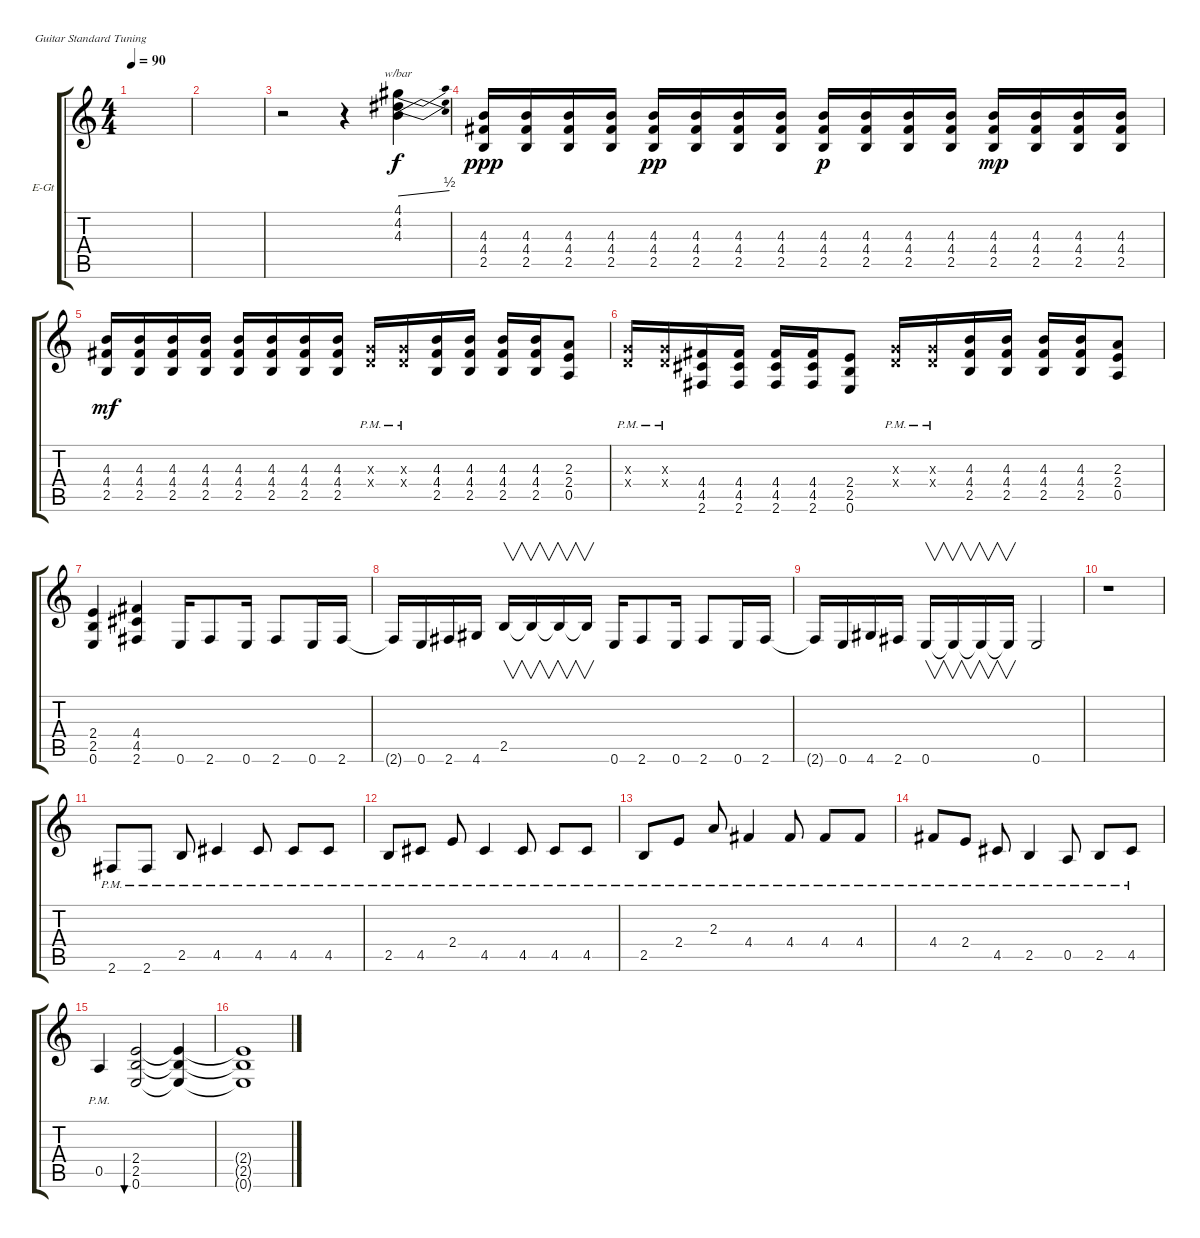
\defaultSystemsLayout 4
\bracketExtendMode groupsimilarinstruments
\firstSystemTrackNameOrientation horizontal
\otherSystemsTrackNameOrientation horizontal
\track ("Electric Guitar (Drive)" "E-Gt") {instrument overdrivenguitar}
\staff {score tabs}
\tuning (E4 B3 G3 D3 A2 E2)
\ts (4 4)
\tempo 90
\clef g2
\ks c
|
|
r.2 r.4 (4.3 4.2 4.1).4{tbe (dive default 0 0 48 2)} |
(4.3 4.4 2.5).16{dy ppp} (2.5 4.4 4.3).16 (2.5 4.4 4.3).16 (2.5 4.4 4.3).16 (2.5 4.4 4.3).16{dy pp} (2.5 4.4 4.3).16 (2.5 4.4 4.3).16 (2.5 4.4 4.3).16 (2.5 4.4 4.3).16{dy p} (2.5 4.4 4.3).16 (2.5 4.4 4.3).16 (2.5 4.4 4.3).16 (2.5 4.4 4.3).16{dy mp} (2.5 4.4 4.3).16 (2.5 4.4 4.3).16 (2.5 4.4 4.3).16 |
(2.5 4.4 4.3).16{dy mf} (2.5 4.4 4.3).16 (2.5 4.4 4.3).16 (2.5 4.4 4.3).16 (2.5 4.4 4.3).16 (2.5 4.4 4.3).16 (2.5 4.4 4.3).16 (2.5 4.4 4.3).16 (0.4{pm x} 0.3{pm x}).16 (0.4{pm x} 0.3{pm x}).16 (4.3 4.4 2.5).16 (4.3 4.4 2.5).16 (4.3 4.4 2.5).16 (4.3 4.4 2.5).16 (2.3 2.4 0.5).8 |
(0.4{pm x} 0.3{pm x}).16 (0.4{pm x} 0.3{pm x}).16 (4.4 4.5 2.6).16 (4.4 4.5 2.6).16 (4.4 4.5 2.6).16 (4.4 4.5 2.6).16 (2.4 2.5 0.6).8 (0.4{pm x} 0.3{pm x}).16 (0.4{pm x} 0.3{pm x}).16 (4.3 4.4 2.5).16 (4.3 4.4 2.5).16 (4.3 4.4 2.5).16 (4.3 4.4 2.5).16 (2.3 2.4 0.5).8 |
(2.4 2.5 0.6).4 (4.4 4.5 2.6).4 0.6.16 2.6.8 0.6.16 2.6.8 0.6.16 2.6.16 |
2.6{t}.16 0.6.16 2.6.16 4.6.16 2.5.16{v} 2.5{t}.16{v} 2.5{t}.16{v} 2.5{t}.16{v} 0.6.16 2.6.8 0.6.16 2.6.8 0.6.16 2.6.16 |
2.6{t}.16 0.6.16 4.6.16 2.6.16 0.6.16{v} 0.6{t}.16{v} 0.6{t}.16{v} 0.6{t}.16{v} 0.6.2 |
r.1 |
2.6{pm}.8 2.6{pm}.8 2.5{pm}.8 4.5{pm}.4 4.5{pm}.8 4.5{pm}.8 4.5{pm}.8 |
2.5{pm}.8 4.5{pm}.8 2.4{pm}.8 4.5{pm}.4 4.5{pm}.8 4.5{pm}.8 4.5{pm}.8 |
2.5{pm}.8 2.4{pm}.8 2.3{pm}.8 4.4{pm}.4 4.4{pm}.8 4.4{pm}.8 4.4{pm}.8 |
4.4{pm}.8 2.4{pm}.8 4.5{pm}.8 2.5{pm}.4 0.5{pm}.8 2.5{pm}.8 4.5{pm}.8 |
0.5{pm}.4 (0.6 2.5 2.4).2{bu 480} (2.4{t} 2.5{t} 0.6{t}).4 |
(0.6{t} 2.5{t} 2.4{t}).1
